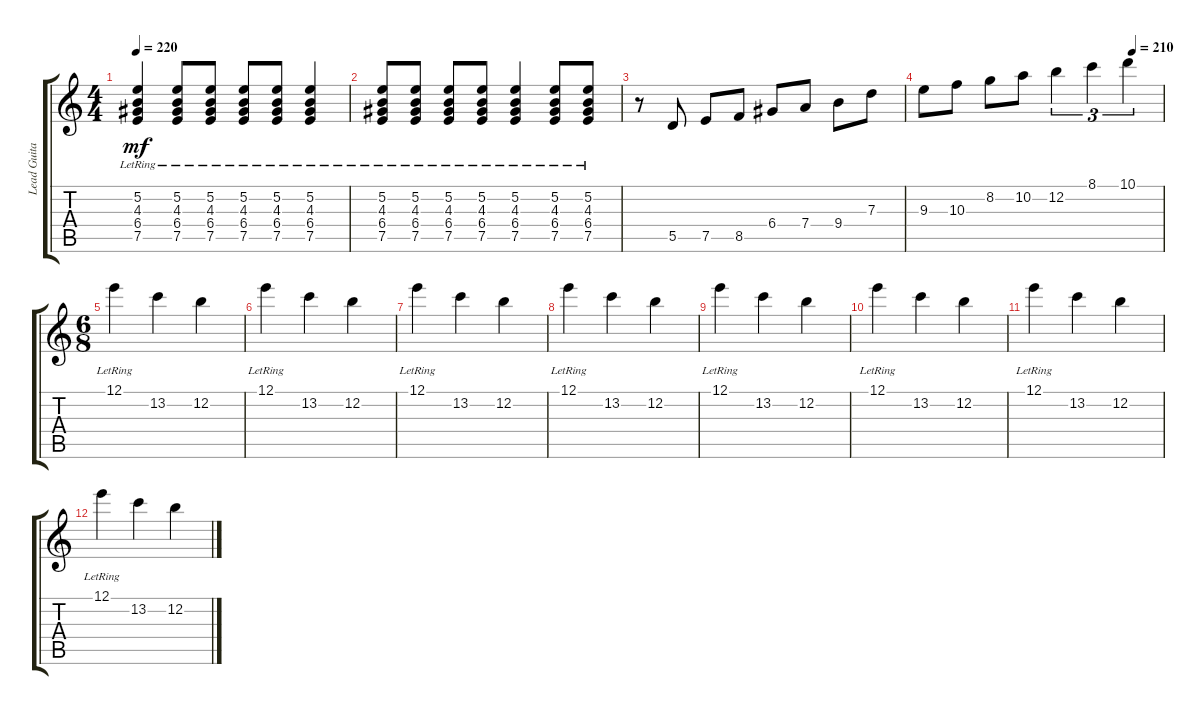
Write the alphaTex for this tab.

\track ("Lead Guitar" "Lead Guita") {instrument acousticguitarsteel}
\staff {score tabs}
\tuning (E4 B3 G3 D3 A2 E2) {hide}
\ts (4 4)
\tempo 220
\clef g2
\ks c
(5.2{lr} 4.3{lr} 6.4{lr} 7.5{lr}).4{dy mf} (5.2{lr} 4.3{lr} 6.4{lr} 7.5{lr}).8 (5.2{lr} 4.3{lr} 6.4{lr} 7.5{lr}).8 (5.2{lr} 4.3{lr} 6.4{lr} 7.5{lr}).8 (5.2{lr} 4.3{lr} 6.4{lr} 7.5{lr}).8 (5.2{lr} 4.3{lr} 6.4{lr} 7.5{lr}).4 |
(5.2{lr} 4.3{lr} 6.4{lr} 7.5{lr}).8 (5.2{lr} 4.3{lr} 6.4{lr} 7.5{lr}).8 (5.2{lr} 4.3{lr} 6.4{lr} 7.5{lr}).8 (5.2{lr} 4.3{lr} 6.4{lr} 7.5{lr}).8 (5.2{lr} 4.3{lr} 6.4{lr} 7.5{lr}).4 (5.2{lr} 4.3{lr} 6.4{lr} 7.5{lr}).8 (5.2{lr} 4.3{lr} 6.4{lr} 7.5{lr}).8 |
r.8 5.5.8 7.5.8 8.5.8 6.4.8 7.4.8 9.4.8 7.3.8 |
\tempo (210 0.875)
9.3.8 10.3.8 8.2.8 10.2.8 12.2.4{tu (3 2)} 8.1.4{tu (3 2)} 10.1.4{tu (3 2)} |
\ts (6 8)
12.1{lr}.4 13.2.4 12.2.4 |
12.1{lr}.4 13.2.4 12.2.4 |
12.1{lr}.4 13.2.4 12.2.4 |
12.1{lr}.4 13.2.4 12.2.4 |
12.1{lr}.4 13.2.4 12.2.4 |
12.1{lr}.4 13.2.4 12.2.4 |
12.1{lr}.4 13.2.4 12.2.4 |
12.1{lr}.4 13.2.4 12.2.4
